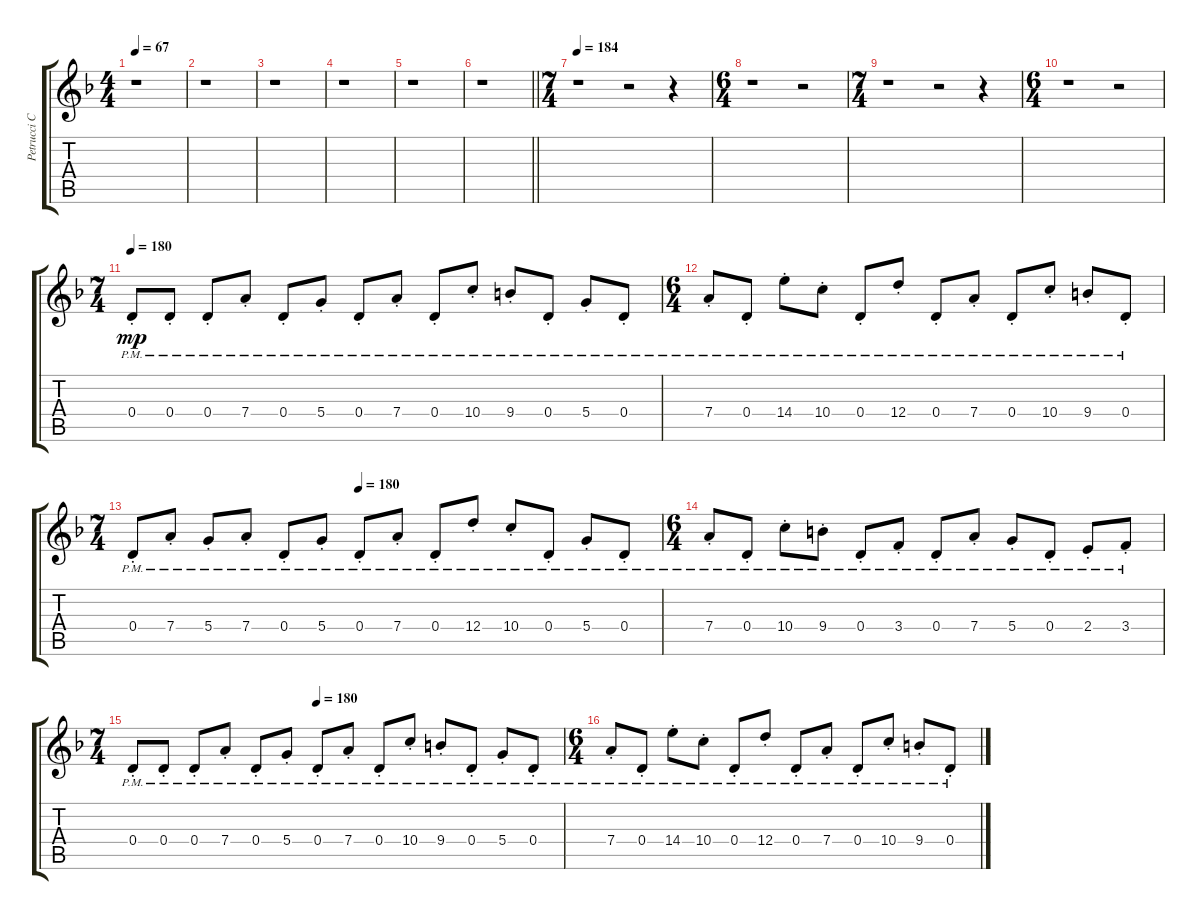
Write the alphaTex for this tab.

\track ("Petrucci Clean" "Petrucci C") {instrument electricguitarjazz}
\staff {score tabs}
\tuning (E4 B3 G3 D3 A2 E2) {hide}
\ts (4 4)
\tempo 67
\clef g2
\ks f
r.1{dy mp} |
r.1 |
r.1 |
r.1 |
r.1 |
\barLineRight lightlight
r.1 |
\ts (7 4)
\tempo 184
r.1 r.2 r.4 |
\ts (6 4)
r.1 r.2 |
\ts (7 4)
r.1 r.2 r.4 |
\ts (6 4)
r.1 r.2 |
\ts (7 4)
\tempo 180
0.4{pm st}.8 0.4{pm st}.8 0.4{pm st}.8 7.4{pm st}.8 0.4{pm st}.8 5.4{pm st}.8 0.4{pm st}.8 7.4{pm st}.8 0.4{pm st}.8 10.4{pm st}.8 9.4{pm st}.8 0.4{pm st}.8 5.4{pm st}.8 0.4{pm st}.8 |
\ts (6 4)
7.4{pm st}.8 0.4{pm st}.8 14.4{pm st}.8 10.4{pm st}.8 0.4{pm st}.8 12.4{pm st}.8 0.4{pm st}.8 7.4{pm st}.8 0.4{pm st}.8 10.4{pm st}.8 9.4{pm st}.8 0.4{pm st}.8 |
\ts (7 4)
\tempo (180 0.42857142857142855)
0.4{pm st}.8 7.4{pm st}.8 5.4{pm st}.8 7.4{pm st}.8 0.4{pm st}.8 5.4{pm st}.8 0.4{pm st}.8 7.4{pm st}.8 0.4{pm st}.8 12.4{pm st}.8 10.4{pm st}.8 0.4{pm st}.8 5.4{pm st}.8 0.4{pm st}.8 |
\ts (6 4)
7.4{pm st}.8 0.4{pm st}.8 10.4{pm st}.8 9.4{pm st}.8 0.4{pm st}.8 3.4{pm st}.8 0.4{pm st}.8 7.4{pm st}.8 5.4{pm st}.8 0.4{pm st}.8 2.4{pm st}.8 3.4{pm st}.8 |
\ts (7 4)
\tempo (180 0.42857142857142855)
0.4{pm st}.8 0.4{pm st}.8 0.4{pm st}.8 7.4{pm st}.8 0.4{pm st}.8 5.4{pm st}.8 0.4{pm st}.8 7.4{pm st}.8 0.4{pm st}.8 10.4{pm st}.8 9.4{pm st}.8 0.4{pm st}.8 5.4{pm st}.8 0.4{pm st}.8 |
\ts (6 4)
7.4{pm st}.8 0.4{pm st}.8 14.4{pm st}.8 10.4{pm st}.8 0.4{pm st}.8 12.4{pm st}.8 0.4{pm st}.8 7.4{pm st}.8 0.4{pm st}.8 10.4{pm st}.8 9.4{pm st}.8 0.4{pm st}.8
